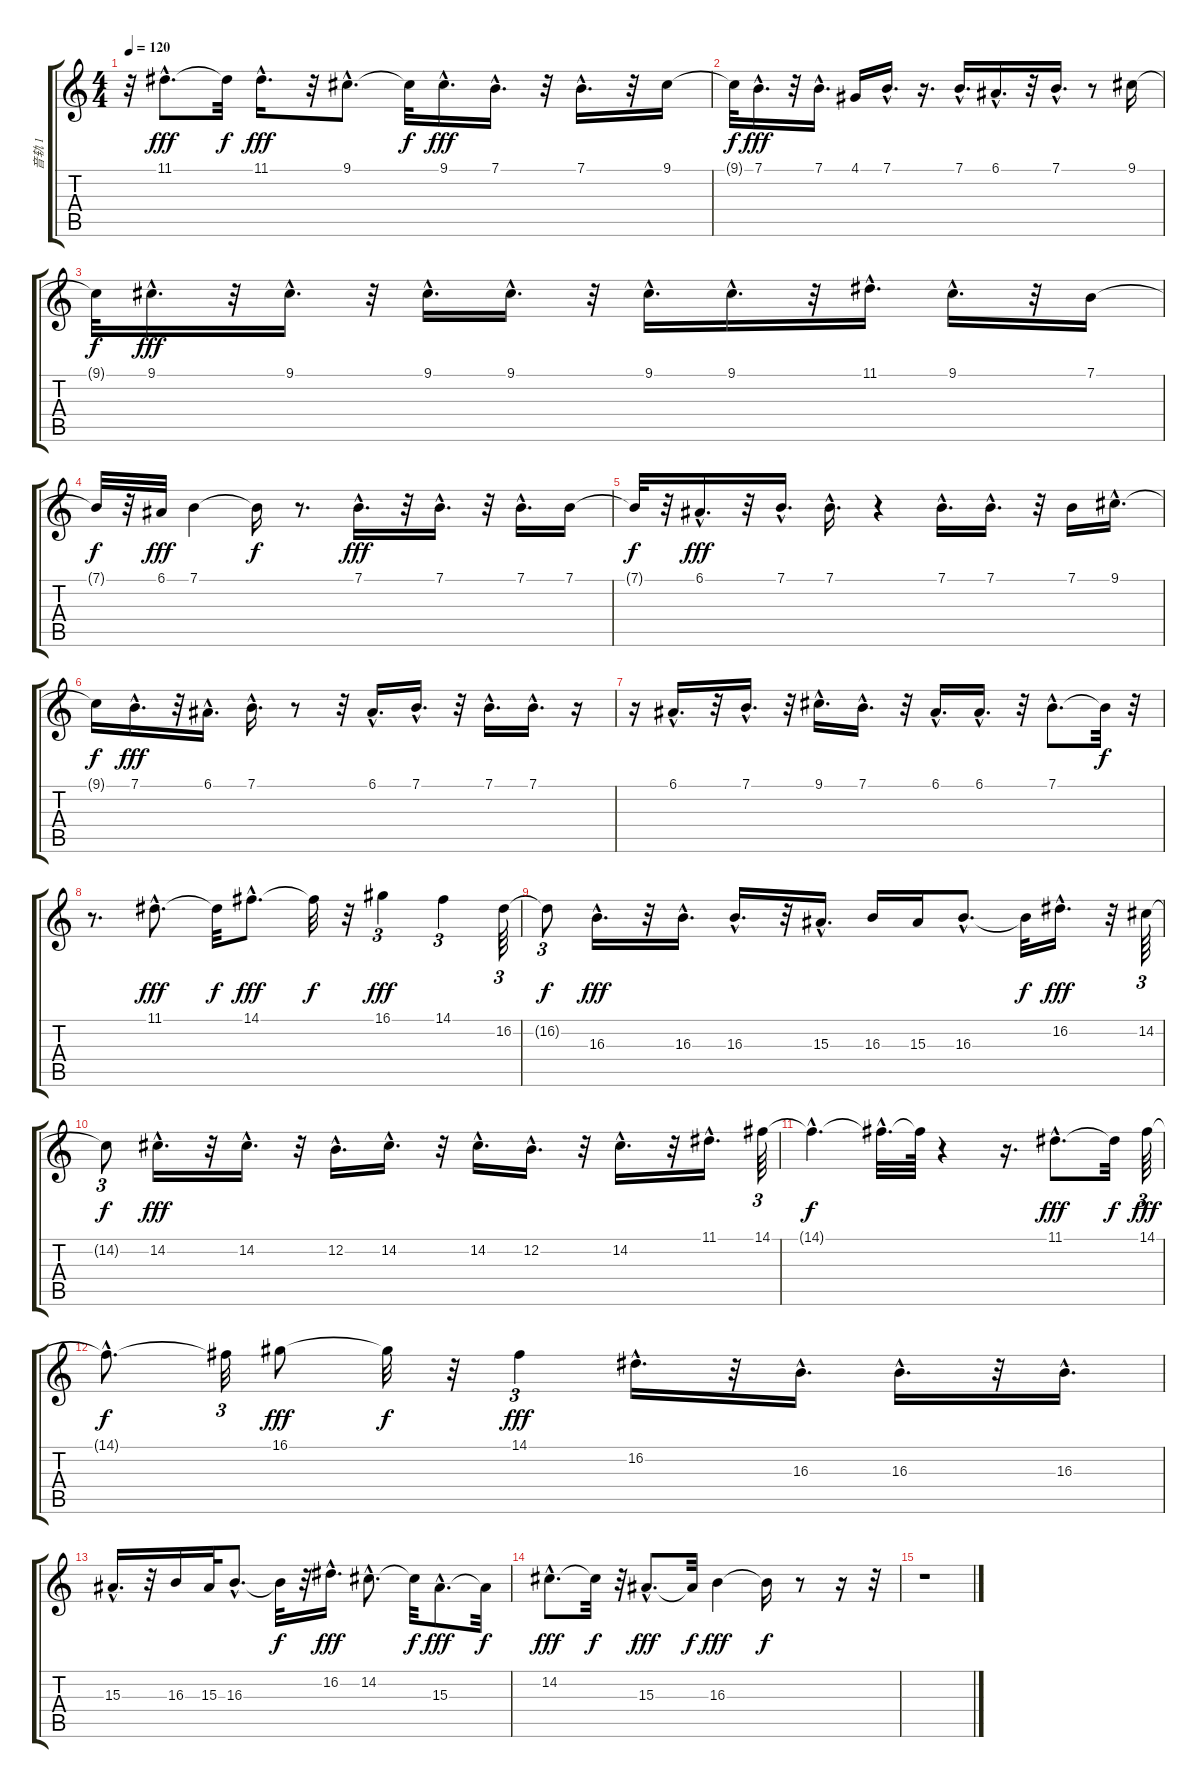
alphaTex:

\track ("音轨 1" "音轨 1") {instrument lead2sawtooth}
\staff {score tabs}
\tuning (E4 B3 G3 D3 A2 E2) {hide}
\ts (4 4)
\tempo 120
\clef g2
\ks c
r.32{dy fff instrument lead2sawtooth} 11.1{hac}.8{d} 11.1{t}.32{dy f} 11.1{hac}.16{d dy fff} r.32 9.1{hac}.8{d} 9.1{t}.32{dy f} 9.1{hac}.16{d dy fff} 7.1{hac}.16{d} r.32 7.1{hac}.16{d} r.32 9.1.16 |
9.1{t}.32{dy f} 7.1{hac}.16{d dy fff} r.32 7.1{hac}.16{d} 4.1.16 7.1{hac}.16{d} r.16{d} 7.1{hac}.16{d} 6.1{hac}.16{d} r.32 7.1{hac}.16{d} r.8 9.1.16 |
9.1{t}.32{dy f} 9.1{hac}.16{d dy fff} r.32 9.1{hac}.16{d} r.32 9.1{hac}.16{d} 9.1{hac}.16{d} r.32 9.1{hac}.16{d} 9.1{hac}.16{d} r.32 11.1{hac}.16{d} 9.1{hac}.16{d} r.32 7.1.16 |
7.1{t}.32{dy f} r.32 6.1.32{dy fff} 7.1.4 7.1{t}.16{dy f} r.8{d} 7.1{hac}.16{d dy fff} r.32 7.1{hac}.16{d} r.32 7.1{hac}.16{d} 7.1.16 |
7.1{t}.32{dy f} r.32 6.1{hac}.16{d dy fff} r.32 7.1{hac}.16{d} 7.1{hac}.16{d} r.4 7.1{hac}.16{d} 7.1{hac}.16{d} r.32 7.1.16 9.1{hac}.16{d} |
9.1{t}.16{dy f} 7.1{hac}.16{d dy fff} r.32 6.1{hac}.16{d} 7.1{hac}.16{d} r.8 r.32 6.1{hac}.16{d} 7.1{hac}.16{d} r.32 7.1{hac}.16{d} 7.1{hac}.16{d} r.16 |
r.16 6.1{hac}.16{d} r.32 7.1{hac}.16{d} r.32 9.1{hac}.16{d} 7.1{hac}.16{d} r.32 6.1{hac}.16{d} 6.1{hac}.16{d} r.32 7.1{hac}.8{d} 7.1{t}.32{dy f} r.32 |
r.8{d} 11.1{hac}.8{d dy fff} 11.1{t}.32{dy f} 14.1{hac}.8{d dy fff} 14.1{t}.32{dy f} r.32 16.1.4{tu (3 2) dy fff} 14.1.4{tu (3 2)} 16.2.64{tu (3 2)} |
16.2{t}.8{tu (3 2) dy f} 16.3{hac}.16{d dy fff} r.32 16.3{hac}.16{d} 16.3{hac}.16{d} r.32 15.3{hac}.16{d} 16.3.16 15.3.16 16.3{hac}.8{d} 16.3{t}.32{dy f} 16.2{hac}.16{d dy fff} r.32 14.2.64{tu (3 2)} |
14.2{t}.8{tu (3 2) dy f} 14.2{hac}.16{d dy fff} r.32 14.2{hac}.16{d} r.32 12.2{hac}.16{d} 14.2{hac}.16{d} r.32 14.2{hac}.16{d} 12.2{hac}.16{d} r.32 14.2{hac}.16{d} r.32 11.1{hac}.16{d} 14.1.64{tu (3 2)} |
14.1{hac t}.4{d dy f} 14.1{hac t}.32{d} 14.1{t}.64 r.4 r.16{d} 11.1{hac}.8{d dy fff} 11.1{t}.32{dy f} 14.1.64{tu (3 2) dy fff} |
14.1{hac t}.8{d dy f} 14.1{t}.32{tu (3 2)} 16.1.8{dy fff} 16.1{t}.32{dy f} r.32 14.1.4{tu (3 2) dy fff} 16.2{hac}.16{d} r.32 16.3{hac}.16{d} 16.3{hac}.16{d} r.32 16.3{hac}.16{d} |
15.3{hac}.16{d} r.32 16.3.16 15.3.32 16.3{hac}.8{d} 16.3{t}.32{dy f} r.32 16.2{hac}.16{d dy fff} 14.2{hac}.8{d} 14.2{t}.32{dy f} 15.3{hac}.8{d dy fff} 15.3{t}.32{dy f} |
14.2{hac}.8{d dy fff} 14.2{t}.32{dy f} r.32 15.3{hac}.8{d dy fff} 15.3{t}.32{dy f} 16.3.4{dy fff} 16.3{t}.16{dy f} r.8 r.16 r.32 |
r.1
